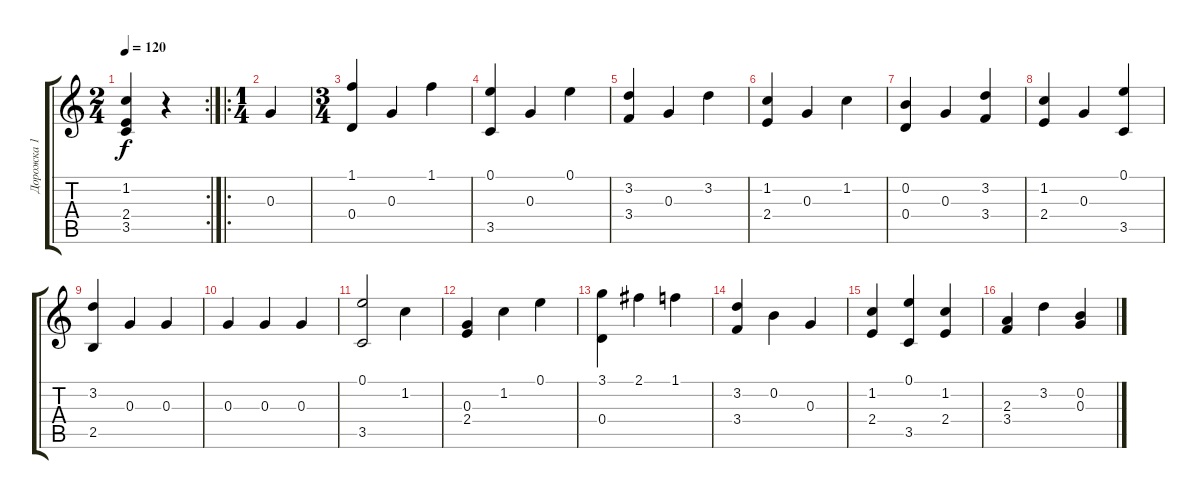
\track ("Дорожка 1" "Дорожка 1") {instrument acousticguitarnylon}
\staff {score tabs}
\tuning (E4 B3 G3 D3 A2 E2) {hide}
\rc 2
\ts (2 4)
\tempo 120
\clef g2
\ks c
(1.2 2.4 3.5).4{dy f} r.4 |
\ro
\ts (1 4)
0.3.4 |
\ts (3 4)
(1.1 0.4).4 0.3.4 1.1.4 |
(0.1 3.5).4 0.3.4 0.1.4 |
(3.2 3.4).4 0.3.4 3.2.4 |
(1.2 2.4).4 0.3.4 1.2.4 |
(0.2 0.4).4 0.3.4 (3.2 3.4).4 |
(1.2 2.4).4 0.3.4 (0.1 3.5).4 |
(3.2 2.5).4 0.3.4 0.3.4 |
0.3.4 0.3.4 0.3.4 |
(0.1 3.5).2 1.2.4 |
(0.3 2.4).4 1.2.4 0.1.4 |
(3.1 0.4).4 2.1.4 1.1.4 |
(3.2 3.4).4 0.2.4 0.3.4 |
(1.2 2.4).4 (0.1 3.5).4 (1.2 2.4).4 |
(2.3 3.4).4 3.2.4 (0.2 0.3).4
